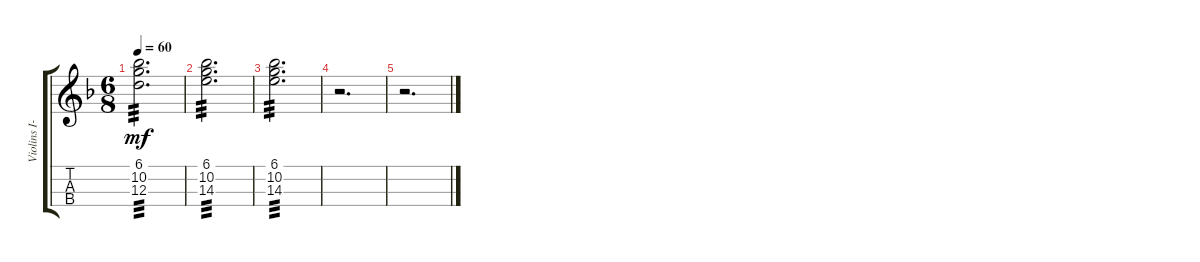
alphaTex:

\track ("Violins I-III" "Violins I-") {instrument stringensemble1}
\staff {score tabs}
\tuning (E5 A4 D4 G3) {hide}
\ts (6 8)
\tempo 60
\clef g2
\ks dminor
(6.1 10.2 12.3).2{d tp 3 dy mf} |
(6.1 10.2 14.3).2{d tp 3} |
(6.1 10.2 14.3).2{d tp 3} |
r.2{d} |
r.2{d}
